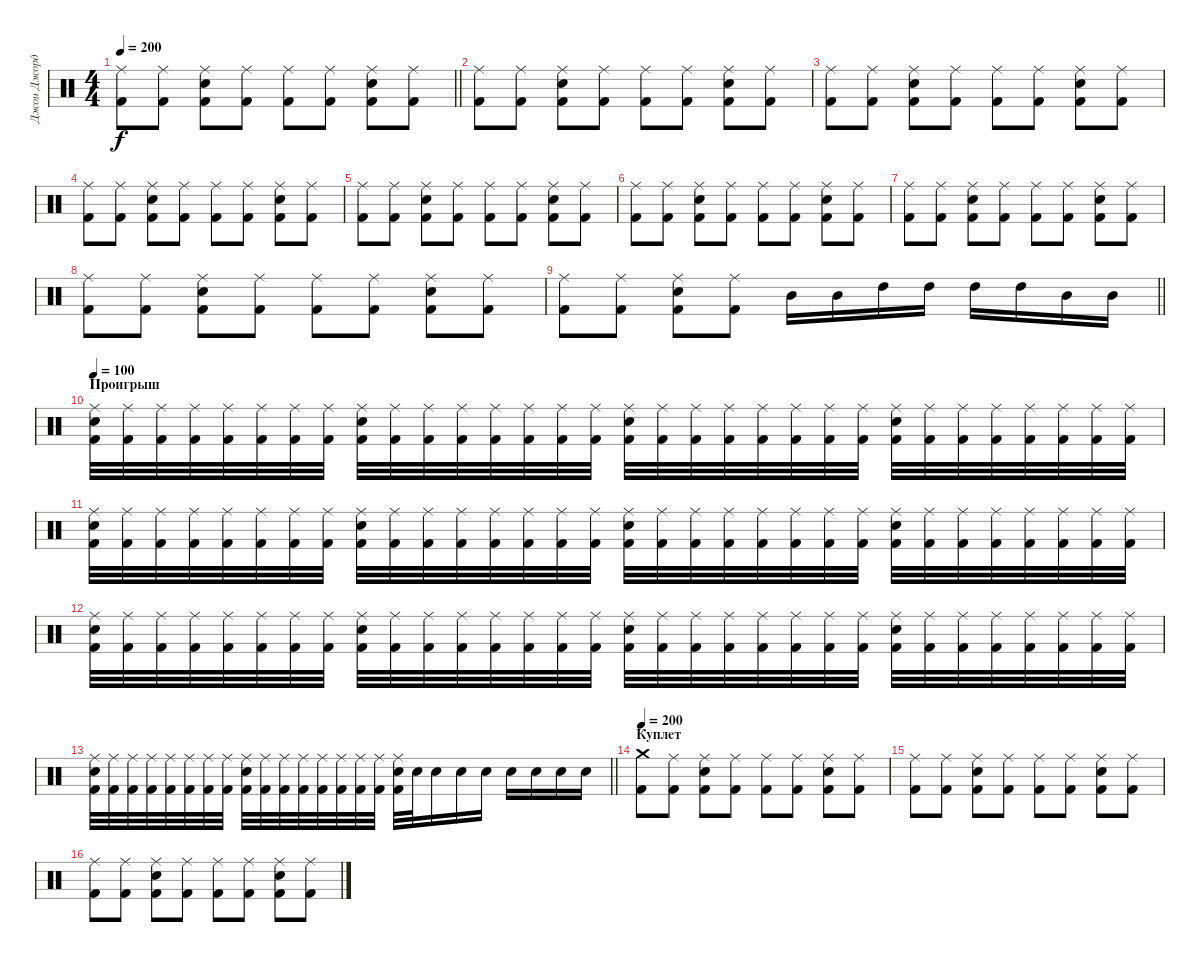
\track ("Джои Джордисон" "Джои Джорд") {instrument percussion}
\staff {score}
\articulation defaults
\ts (4 4)
\tempo 200
\clef neutral
\barLineRight lightlight
\ks c
("Ride (middle)" "Kick (hit) 2").8{dy f} ("Ride (middle)" "Kick (hit) 2").8 ("Ride (middle)" "Electric Snare (hit)" "Kick (hit) 2").8 ("Ride (middle)" "Kick (hit) 2").8 ("Ride (middle)" "Kick (hit) 2").8 ("Ride (middle)" "Kick (hit) 2").8 ("Ride (middle)" "Electric Snare (hit)" "Kick (hit) 2").8 ("Ride (middle)" "Kick (hit) 2").8 |
("Ride (middle)" "Kick (hit) 2").8 ("Ride (middle)" "Kick (hit) 2").8 ("Ride (middle)" "Electric Snare (hit)" "Kick (hit) 2").8 ("Ride (middle)" "Kick (hit) 2").8 ("Ride (middle)" "Kick (hit) 2").8 ("Ride (middle)" "Kick (hit) 2").8 ("Ride (middle)" "Electric Snare (hit)" "Kick (hit) 2").8 ("Ride (middle)" "Kick (hit) 2").8 |
("Ride (middle)" "Kick (hit) 2").8 ("Ride (middle)" "Kick (hit) 2").8 ("Ride (middle)" "Electric Snare (hit)" "Kick (hit) 2").8 ("Ride (middle)" "Kick (hit) 2").8 ("Ride (middle)" "Kick (hit) 2").8 ("Ride (middle)" "Kick (hit) 2").8 ("Ride (middle)" "Electric Snare (hit)" "Kick (hit) 2").8 ("Ride (middle)" "Kick (hit) 2").8 |
("Ride (middle)" "Kick (hit) 2").8 ("Ride (middle)" "Kick (hit) 2").8 ("Ride (middle)" "Electric Snare (hit)" "Kick (hit) 2").8 ("Ride (middle)" "Kick (hit) 2").8 ("Ride (middle)" "Kick (hit) 2").8 ("Ride (middle)" "Kick (hit) 2").8 ("Ride (middle)" "Electric Snare (hit)" "Kick (hit) 2").8 ("Ride (middle)" "Kick (hit) 2").8 |
("Ride (middle)" "Kick (hit) 2").8 ("Ride (middle)" "Kick (hit) 2").8 ("Ride (middle)" "Electric Snare (hit)" "Kick (hit) 2").8 ("Ride (middle)" "Kick (hit) 2").8 ("Ride (middle)" "Kick (hit) 2").8 ("Ride (middle)" "Kick (hit) 2").8 ("Ride (middle)" "Electric Snare (hit)" "Kick (hit) 2").8 ("Ride (middle)" "Kick (hit) 2").8 |
("Ride (middle)" "Kick (hit) 2").8 ("Ride (middle)" "Kick (hit) 2").8 ("Ride (middle)" "Electric Snare (hit)" "Kick (hit) 2").8 ("Ride (middle)" "Kick (hit) 2").8 ("Ride (middle)" "Kick (hit) 2").8 ("Ride (middle)" "Kick (hit) 2").8 ("Ride (middle)" "Electric Snare (hit)" "Kick (hit) 2").8 ("Ride (middle)" "Kick (hit) 2").8 |
("Ride (middle)" "Kick (hit) 2").8 ("Ride (middle)" "Kick (hit) 2").8 ("Ride (middle)" "Electric Snare (hit)" "Kick (hit) 2").8 ("Ride (middle)" "Kick (hit) 2").8 ("Ride (middle)" "Kick (hit) 2").8 ("Ride (middle)" "Kick (hit) 2").8 ("Ride (middle)" "Electric Snare (hit)" "Kick (hit) 2").8 ("Ride (middle)" "Kick (hit) 2").8 |
("Ride (middle)" "Kick (hit) 2").8 ("Ride (middle)" "Kick (hit) 2").8 ("Ride (middle)" "Electric Snare (hit)" "Kick (hit) 2").8 ("Ride (middle)" "Kick (hit) 2").8 ("Ride (middle)" "Kick (hit) 2").8 ("Ride (middle)" "Kick (hit) 2").8 ("Ride (middle)" "Electric Snare (hit)" "Kick (hit) 2").8 ("Ride (middle)" "Kick (hit) 2").8 |
\barLineRight lightlight
("Ride (middle)" "Kick (hit) 2").8 ("Ride (middle)" "Kick (hit) 2").8 ("Ride (middle)" "Electric Snare (hit)" "Kick (hit) 2").8 ("Ride (middle)" "Kick (hit) 2").8 "Mid Tom (hit)".16 "Mid Tom (hit)".16 "High Tom (hit)".16 "High Tom (hit)".16 "High Tom (hit)".16 "High Tom (hit)".16 "Mid Tom (hit)".16 "Mid Tom (hit)".16 |
\section ("" "Проигрыш")
\tempo 100
("Ride (middle)" "Electric Snare (hit)" "Kick (hit) 2").32 ("Ride (middle)" "Kick (hit) 2").32 ("Ride (middle)" "Kick (hit) 2").32 ("Ride (middle)" "Kick (hit) 2").32 ("Ride (middle)" "Kick (hit) 2").32 ("Ride (middle)" "Kick (hit) 2").32 ("Ride (middle)" "Kick (hit) 2").32 ("Ride (middle)" "Kick (hit) 2").32 ("Ride (middle)" "Electric Snare (hit)" "Kick (hit) 2").32 ("Ride (middle)" "Kick (hit) 2").32 ("Ride (middle)" "Kick (hit) 2").32 ("Ride (middle)" "Kick (hit) 2").32 ("Ride (middle)" "Kick (hit) 2").32 ("Ride (middle)" "Kick (hit) 2").32 ("Ride (middle)" "Kick (hit) 2").32 ("Ride (middle)" "Kick (hit) 2").32 ("Ride (middle)" "Electric Snare (hit)" "Kick (hit) 2").32 ("Ride (middle)" "Kick (hit) 2").32 ("Ride (middle)" "Kick (hit) 2").32 ("Ride (middle)" "Kick (hit) 2").32 ("Ride (middle)" "Kick (hit) 2").32 ("Ride (middle)" "Kick (hit) 2").32 ("Ride (middle)" "Kick (hit) 2").32 ("Ride (middle)" "Kick (hit) 2").32 ("Ride (middle)" "Electric Snare (hit)" "Kick (hit) 2").32 ("Ride (middle)" "Kick (hit) 2").32 ("Ride (middle)" "Kick (hit) 2").32 ("Ride (middle)" "Kick (hit) 2").32 ("Ride (middle)" "Kick (hit) 2").32 ("Ride (middle)" "Kick (hit) 2").32 ("Ride (middle)" "Kick (hit) 2").32 ("Ride (middle)" "Kick (hit) 2").32 |
("Ride (middle)" "Electric Snare (hit)" "Kick (hit) 2").32 ("Ride (middle)" "Kick (hit) 2").32 ("Ride (middle)" "Kick (hit) 2").32 ("Ride (middle)" "Kick (hit) 2").32 ("Ride (middle)" "Kick (hit) 2").32 ("Ride (middle)" "Kick (hit) 2").32 ("Ride (middle)" "Kick (hit) 2").32 ("Ride (middle)" "Kick (hit) 2").32 ("Ride (middle)" "Electric Snare (hit)" "Kick (hit) 2").32 ("Ride (middle)" "Kick (hit) 2").32 ("Ride (middle)" "Kick (hit) 2").32 ("Ride (middle)" "Kick (hit) 2").32 ("Ride (middle)" "Kick (hit) 2").32 ("Ride (middle)" "Kick (hit) 2").32 ("Ride (middle)" "Kick (hit) 2").32 ("Ride (middle)" "Kick (hit) 2").32 ("Ride (middle)" "Electric Snare (hit)" "Kick (hit) 2").32 ("Ride (middle)" "Kick (hit) 2").32 ("Ride (middle)" "Kick (hit) 2").32 ("Ride (middle)" "Kick (hit) 2").32 ("Ride (middle)" "Kick (hit) 2").32 ("Ride (middle)" "Kick (hit) 2").32 ("Ride (middle)" "Kick (hit) 2").32 ("Ride (middle)" "Kick (hit) 2").32 ("Ride (middle)" "Electric Snare (hit)" "Kick (hit) 2").32 ("Ride (middle)" "Kick (hit) 2").32 ("Ride (middle)" "Kick (hit) 2").32 ("Ride (middle)" "Kick (hit) 2").32 ("Ride (middle)" "Kick (hit) 2").32 ("Ride (middle)" "Kick (hit) 2").32 ("Ride (middle)" "Kick (hit) 2").32 ("Ride (middle)" "Kick (hit) 2").32 |
("Ride (middle)" "Electric Snare (hit)" "Kick (hit) 2").32 ("Ride (middle)" "Kick (hit) 2").32 ("Ride (middle)" "Kick (hit) 2").32 ("Ride (middle)" "Kick (hit) 2").32 ("Ride (middle)" "Kick (hit) 2").32 ("Ride (middle)" "Kick (hit) 2").32 ("Ride (middle)" "Kick (hit) 2").32 ("Ride (middle)" "Kick (hit) 2").32 ("Ride (middle)" "Electric Snare (hit)" "Kick (hit) 2").32 ("Ride (middle)" "Kick (hit) 2").32 ("Ride (middle)" "Kick (hit) 2").32 ("Ride (middle)" "Kick (hit) 2").32 ("Ride (middle)" "Kick (hit) 2").32 ("Ride (middle)" "Kick (hit) 2").32 ("Ride (middle)" "Kick (hit) 2").32 ("Ride (middle)" "Kick (hit) 2").32 ("Ride (middle)" "Electric Snare (hit)" "Kick (hit) 2").32 ("Ride (middle)" "Kick (hit) 2").32 ("Ride (middle)" "Kick (hit) 2").32 ("Ride (middle)" "Kick (hit) 2").32 ("Ride (middle)" "Kick (hit) 2").32 ("Ride (middle)" "Kick (hit) 2").32 ("Ride (middle)" "Kick (hit) 2").32 ("Ride (middle)" "Kick (hit) 2").32 ("Ride (middle)" "Electric Snare (hit)" "Kick (hit) 2").32 ("Ride (middle)" "Kick (hit) 2").32 ("Ride (middle)" "Kick (hit) 2").32 ("Ride (middle)" "Kick (hit) 2").32 ("Ride (middle)" "Kick (hit) 2").32 ("Ride (middle)" "Kick (hit) 2").32 ("Ride (middle)" "Kick (hit) 2").32 ("Ride (middle)" "Kick (hit) 2").32 |
\barLineRight lightlight
("Ride (middle)" "Electric Snare (hit)" "Kick (hit) 2").32 ("Ride (middle)" "Kick (hit) 2").32 ("Ride (middle)" "Kick (hit) 2").32 ("Ride (middle)" "Kick (hit) 2").32 ("Ride (middle)" "Kick (hit) 2").32 ("Ride (middle)" "Kick (hit) 2").32 ("Ride (middle)" "Kick (hit) 2").32 ("Ride (middle)" "Kick (hit) 2").32 ("Ride (middle)" "Electric Snare (hit)" "Kick (hit) 2").32 ("Ride (middle)" "Kick (hit) 2").32 ("Ride (middle)" "Kick (hit) 2").32 ("Ride (middle)" "Kick (hit) 2").32 ("Ride (middle)" "Kick (hit) 2").32 ("Ride (middle)" "Kick (hit) 2").32 ("Ride (middle)" "Kick (hit) 2").32 ("Ride (middle)" "Kick (hit) 2").32 ("Ride (middle)" "Electric Snare (hit)" "Kick (hit) 2").32 "Electric Snare (hit)".32 "Electric Snare (hit)".16 "Electric Snare (hit)".16 "Electric Snare (hit)".16 "Electric Snare (hit)".16 "Electric Snare (hit)".16 "Electric Snare (hit)".16 "Electric Snare (hit)".16 |
\section ("" "Куплет")
\tempo 200
("Crash medium (hit)" "Kick (hit) 2").8 ("Ride (middle)" "Kick (hit) 2").8 ("Ride (middle)" "Electric Snare (hit)" "Kick (hit) 2").8 ("Ride (middle)" "Kick (hit) 2").8 ("Ride (middle)" "Kick (hit) 2").8 ("Ride (middle)" "Kick (hit) 2").8 ("Ride (middle)" "Electric Snare (hit)" "Kick (hit) 2").8 ("Ride (middle)" "Kick (hit) 2").8 |
("Ride (middle)" "Kick (hit) 2").8 ("Ride (middle)" "Kick (hit) 2").8 ("Ride (middle)" "Electric Snare (hit)" "Kick (hit) 2").8 ("Ride (middle)" "Kick (hit) 2").8 ("Ride (middle)" "Kick (hit) 2").8 ("Ride (middle)" "Kick (hit) 2").8 ("Ride (middle)" "Electric Snare (hit)" "Kick (hit) 2").8 ("Ride (middle)" "Kick (hit) 2").8 |
("Ride (middle)" "Kick (hit) 2").8 ("Ride (middle)" "Kick (hit) 2").8 ("Ride (middle)" "Electric Snare (hit)" "Kick (hit) 2").8 ("Ride (middle)" "Kick (hit) 2").8 ("Ride (middle)" "Kick (hit) 2").8 ("Ride (middle)" "Kick (hit) 2").8 ("Ride (middle)" "Electric Snare (hit)" "Kick (hit) 2").8 ("Ride (middle)" "Kick (hit) 2").8
